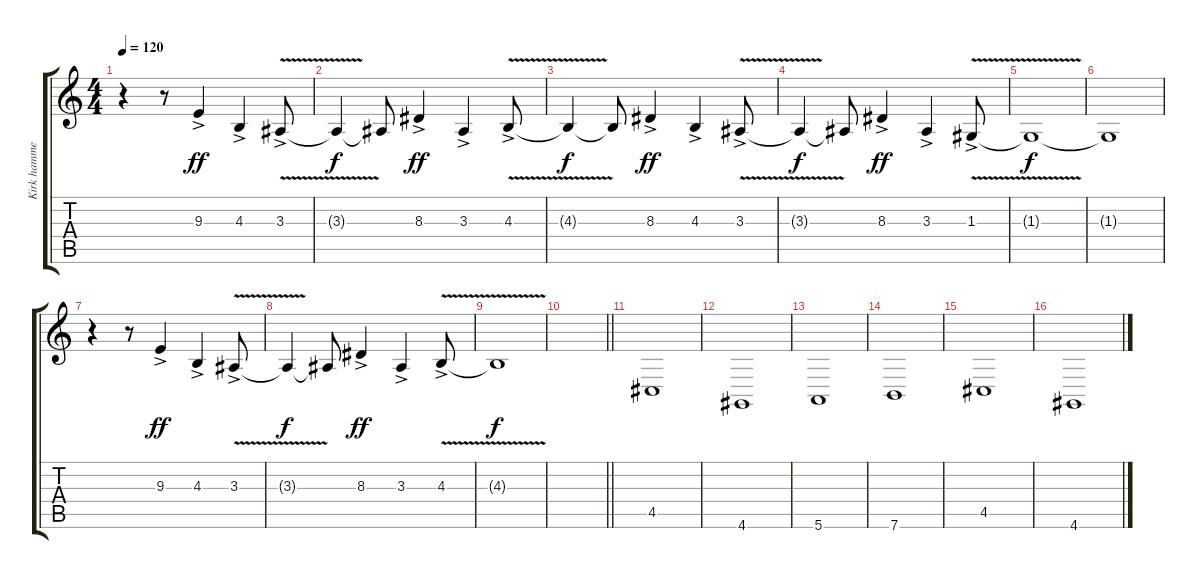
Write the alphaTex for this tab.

\track ("Kirk hammett" "Kirk hamme") {instrument violin}
\staff {score tabs}
\tuning (E4 B3 G3 D3 A2 E2) {hide}
\ts (4 4)
\tempo 120
\clef g2
\ks c
r.4{dy f} r.8 9.3{ac}.4{dy ff} 4.3{ac}.4 3.3{v ac}.8 |
3.3{t}.4{dy f} 3.3{t}.8 8.3{ac}.4{dy ff} 3.3{ac}.4 4.3{v ac}.8 |
4.3{t}.4{dy f} 4.3{t}.8 8.3{ac}.4{dy ff} 4.3{ac}.4 3.3{v ac}.8 |
3.3{t}.4{dy f} 3.3{t}.8 8.3{ac}.4{dy ff} 3.3{ac}.4 1.3{v ac}.8 |
1.3{t}.1{dy f} |
1.3{t}.1 |
r.4 r.8 9.3{ac}.4{dy ff} 4.3{ac}.4 3.3{v ac}.8 |
3.3{t}.4{dy f} 3.3{t}.8 8.3{ac}.4{dy ff} 3.3{ac}.4 4.3{v ac}.8 |
4.3{t}.1{dy f} |
\barLineRight lightlight
|
4.5.1 |
4.6.1 |
5.6.1 |
7.6.1 |
4.5.1 |
4.6.1
